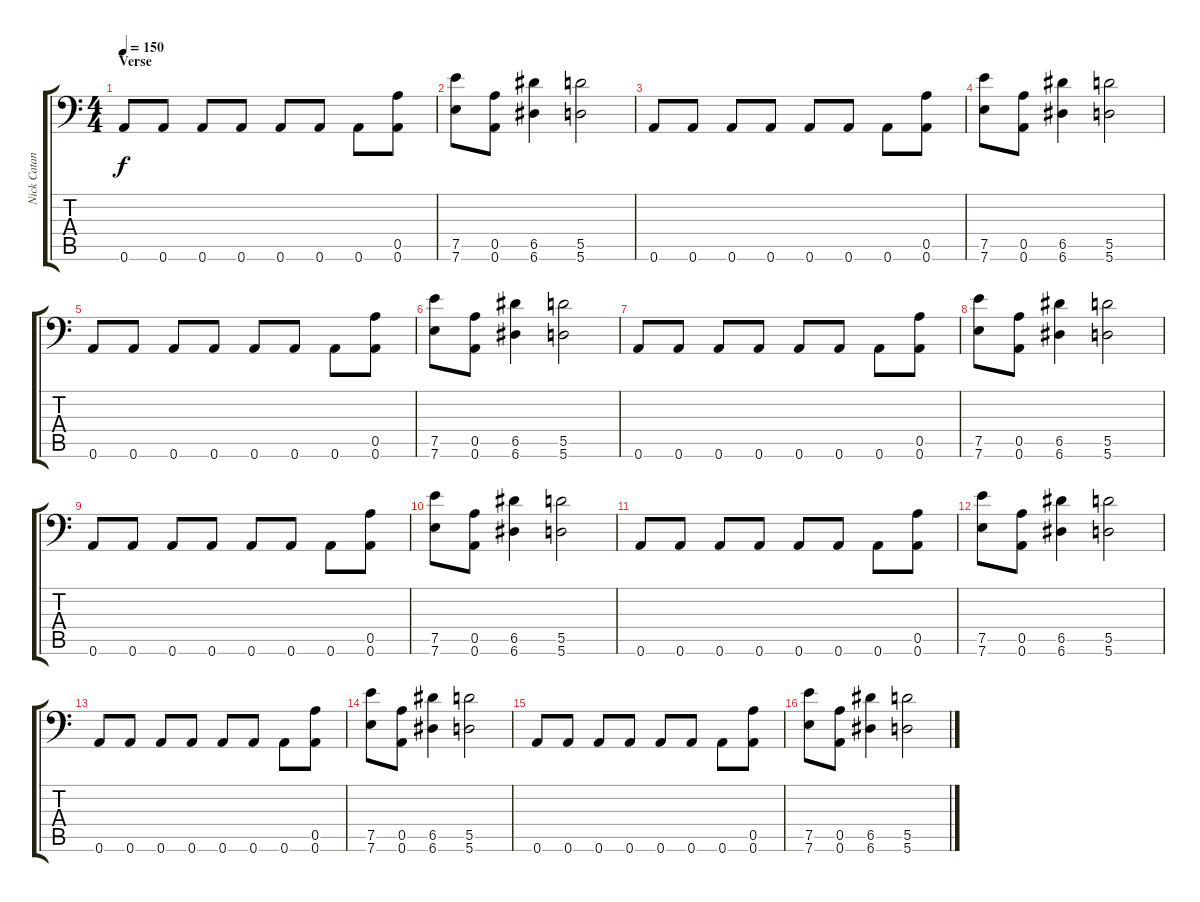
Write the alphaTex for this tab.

\track ("Nick Catanese" "Nick Catan") {instrument distortionguitar}
\staff {score tabs}
\tuning (E4 B3 G3 D3 A2 A1) {hide}
\ts (4 4)
\section ("" "Verse")
\tempo 150
\clef f4
\ks c
0.6.8{dy f volume 16} 0.6.8 0.6.8 0.6.8 0.6.8 0.6.8 0.6.8 (0.5 0.6).8 |
(7.5 7.6).8 (0.5 0.6).8 (6.5 6.6).4 (5.5 5.6).2 |
0.6.8 0.6.8 0.6.8 0.6.8 0.6.8 0.6.8 0.6.8 (0.5 0.6).8 |
(7.5 7.6).8 (0.5 0.6).8 (6.5 6.6).4 (5.5 5.6).2 |
0.6.8{volume 16} 0.6.8 0.6.8 0.6.8 0.6.8 0.6.8 0.6.8 (0.5 0.6).8 |
(7.5 7.6).8 (0.5 0.6).8 (6.5 6.6).4 (5.5 5.6).2 |
0.6.8 0.6.8 0.6.8 0.6.8 0.6.8 0.6.8 0.6.8 (0.5 0.6).8 |
(7.5 7.6).8 (0.5 0.6).8 (6.5 6.6).4 (5.5 5.6).2 |
0.6.8{volume 16} 0.6.8 0.6.8 0.6.8 0.6.8 0.6.8 0.6.8 (0.5 0.6).8 |
(7.5 7.6).8 (0.5 0.6).8 (6.5 6.6).4 (5.5 5.6).2 |
0.6.8 0.6.8 0.6.8 0.6.8 0.6.8 0.6.8 0.6.8 (0.5 0.6).8 |
(7.5 7.6).8 (0.5 0.6).8 (6.5 6.6).4 (5.5 5.6).2 |
0.6.8{volume 16} 0.6.8 0.6.8 0.6.8 0.6.8 0.6.8 0.6.8 (0.5 0.6).8 |
(7.5 7.6).8 (0.5 0.6).8 (6.5 6.6).4 (5.5 5.6).2 |
0.6.8 0.6.8 0.6.8 0.6.8 0.6.8 0.6.8 0.6.8 (0.5 0.6).8 |
(7.5 7.6).8 (0.5 0.6).8 (6.5 6.6).4 (5.5 5.6).2
